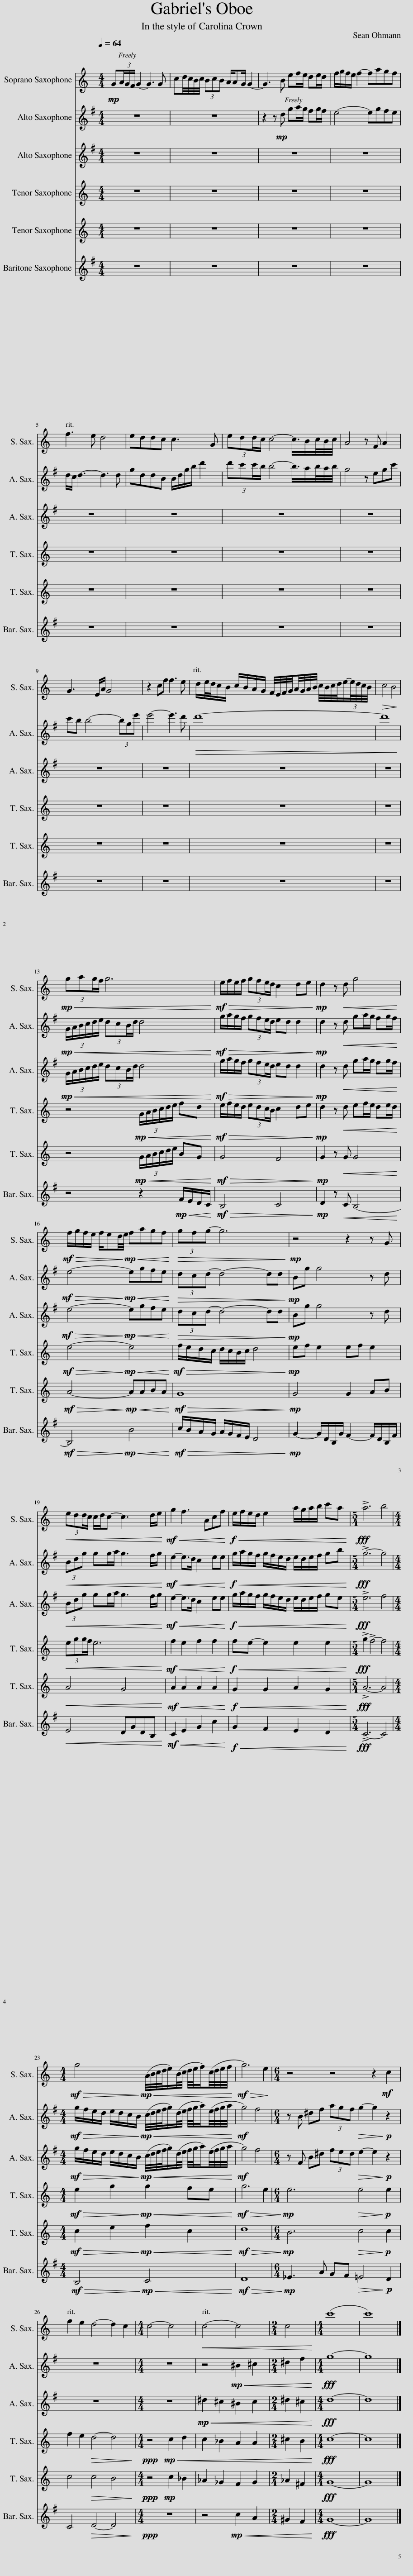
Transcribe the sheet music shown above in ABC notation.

X:1
%%score 1 2 3 4 5 6
L:1/8
Q:1/4=64
M:4/4
I:linebreak $
K:none
V:1 treble transpose=-2
V:2 treble transpose=-9
V:3 treble transpose=-9
V:4 treble transpose=-14
V:5 treble transpose=-14
V:6 treble transpose=-21
V:1
[K:C]!mp! G(3A/G/F/ G2- G3 G | cd/4c/4B/4c/4 (3BcB A/AG/ G2- | G3 B ef/e/ de/d/ | f/g/f/e/ f2- fagf |$ f3 e d4 | %5
 eddc c3 G | (3:2:4edd/c/ c4- c3/4B/c/4B/4c/4 | A4 z F A2 |$ G3 E/A/ G4 | z2 cf f3 e | %10
 d/e/4d/4c/B/ c/B/A/G/ F/4E/4F/4G/4A/4G/4A/4B/4 c/4B/4c/4d/4(3:2:5e/-e/4d/4c/4B/4 |!>(! c4 B4!>)! |$!mp!!<(! (3:2:4gag/f/ g6!<)! |!mf!!>(! e/f/e/f/ (3:2:4gfe/d/ c2 de!>)! |!mp! d2 z!<(! d g4!<)! |$ %15
!mf!!>(! f/g/f/e/ f/ed/4e/4!>)!!mp!!<(! fagf!<)! |!>(! (3gfg- g6!>)! |!mp! z4 z2 z G |$!<(! (3:2:4edd/c/ c/d/c- c3 d/e/!<)! |!mf!!<(! g2 f3 Acf!<)! | %20
!f!!<(! e/f/e/d/ e2 a/g/a/b/ c'a!<)! |[M:5/4]!fff! !>!a6!f! b4 |$[M:4/4]!mf!!>(! g4!>)!!mp!!<(! (A/4B/4c/4d/4e/)(B/4c/4 d/4e/4f/)(c/4d/4e/4f/4!<)! |!mf!!>(! g6) e2!>)! |[M:6/4] z4 z4 z2!mf! c2 |$ %25
 f2 e2 d4- d2 c2 |[M:4/4] c4- c4 |!<(! c4- c4 |[M:2/4] c4!<)! |[M:4/4] (c'8 | %30
 c'8) |] %31
V:2
[K:G] z8 | z8 | z2 z!mp! d ga/g/ fg/f/ | e4- egfe |$ d/c/ d3- d3 d | %5
 gddB B/d/g/b/ d'2 | (3:2:4d'c'c'/b/ b4- b3/4a/b/4a/4b/4 | g4 z egc' |$ c'b b4- (3bge' | e'4- e'3 d' | %10
!>(! d'8- | d'8!>)! |$!mp!!<(! (3:2:6G/A/B/c/d/e/ (3:2:4dcB/d/ d4!<)! |!mf!!>(! g/a/g/f/ (3:2:4gfe/d/ ed d2!>)! |!mp! d2 z!<(! d ga/g/ fg/f/!<)! |$ %15
!mf!!>(! e4-!>)!!mp!!<(! egfe!<)! |!>(! (3dcd- d4- dd!>)! |!mp! Bg g4 z d |$!<(! (3Bdg gg/a/ g3 f/g/!<)! |!mf!!<(! e2- e>d c2 ee!<)! | %20
!f!!<(! g/a/g/f/ g/f/e/d/ e/d/e/f/ gb!<)! |[M:5/4]!fff! !>!g6- g4 |$[M:4/4]!mf!!>(! g/f/e/d/ e/d/c/B/!>)!!mp!!<(! (c/4d/4e/4f/4g/)(d/4e/4 f/4g/4a/)(e/4f/4g/4a/4!<)! |!mf! g4) f4 |[M:6/4] z B ^df (3agf!>(! g2- g2!>)!!p! z2 |$ %25
 z12 |[M:4/4] z8 | z4!mp!!<(! ^B2 ^c2 |[M:2/4] ^d2 f2!<)! |[M:4/4]!fff! g8- | %30
 g8 |] %31
V:3
[K:G] z8 | z8 | z8 | z8 |$ z8 | %5
 z8 | z8 | z8 |$ z8 | z8 | %10
 z8 | z8 |$!mp!!<(! (3:2:6G/A/B/c/d/e/ (3:2:4dcB/d/ d4!<)! |!mf!!>(! g/a/g/f/ (3:2:4gfe/d/ ed d2!>)! |!mp! d2 z!<(! d ga/g/ fg/f/!<)! |$ %15
!mf!!>(! e4-!>)!!mp!!<(! egfe!<)! |!>(! (3dcd- d4- dd!>)! |!mp! Bg g4 z d |$!<(! (3Bdg gg/a/ g3 f/g/!<)! |!mf!!<(! e2- e>d c2 ee!<)! | %20
!f!!<(! g/a/g/f/ g/f/e/d/ e/d/e/f/ ge!<)! |[M:5/4]!fff! !>!e6 f4 |$[M:4/4]!mf!!>(! g/f/e/d/ e/d/c/B/!>)!!mp!!<(! (c/4d/4e/4f/4g/)(d/4e/4 f/4g/4a/)(e/4f/4g/4a/4!<)! |!mf! g4) f4 |[M:6/4] z F B^d (3fed!>(! e2- e2!>)!!p! z2 |$ %25
 z12 |[M:4/4] z8 |!mp!!<(! ^d2 ^c2 ^B2 c2 |[M:2/4] ^d2 ^c2!<)! |[M:4/4]!fff! d8- | %30
 d8 |] %31
V:4
[K:C] z8 | z8 | z8 | z8 |$ z8 | %5
 z8 | z8 | z8 |$ z8 | z8 | %10
 z8 | z8 |$ z4!mp!!<(! (3:2:6G/A/B/c/d/e/ fd!<)! |!mf!!>(! e/f/e/d/ (3:2:4edc/B/ c2 de!>)! |!mp! d2 z!<(! d ef/e/ de/d/!<)! |$ %15
!mf!!>(! e4-!>)!!mp!!<(! e4!<)! |!mf!!>(! f/e/d/c/ d/c/B/c/ d4!>)! |!mp! ef e2 ef e2 |$!<(! (3:2:4egg/f/ e6!<)! |!mf!!<(! f2 e2 f2 f2!<)! | %20
!f!!<(! fe- e2 e2 e2!<)! |[M:5/4]!fff! !>!g2 !>!f4- f4 |$[M:4/4]!mf!!>(! e2 g2!>)!!mp!!<(! g2 fe!<)! |!mf!!>(! g6 e2!>)! |[M:6/4]!mp! e6!>(! e4!>)!!p! e2 |$ %25
 f2 e2!>(! d4- d4!>)! |[M:4/4]!ppp! z4!mp!!<(! c2 d2 | c2 _B2 A2 A2 |[M:2/4] ^c2 B2!<)! |[M:4/4]!fff! c8- | %30
 c8 |] %31
V:5
[K:C] z8 | z8 | z8 | z8 |$ z8 | %5
 z8 | z8 | z8 |$ z8 | z8 | %10
 z8 | z8 |$ z4!mp!!<(! (3:2:6G/A/B/c/d/e/ BG!<)! |!mf!!>(! G4 F4!>)! |!mp! G2 z!<(! G G4!<)! |$ %15
!mf!!>(! A4-!>)!!mp!!<(! AABA!<)! |!mf!!>(! G8!>)! |!mp! G4 G2 AB |$!<(! A4 G4!<)! |!mf!!<(! A2 A2 A2 A2!<)! | %20
!f!!<(! G2 G2 A2 G2!<)! |[M:5/4]!fff! !>!A6- A4 |$[M:4/4]!mf!!>(! c2 e2!>)!!mp!!<(! f2 c2!<)! |!mf!!>(! d8!>)! |[M:6/4]!mp! B6!>(! c4!>)!!p! c2 |$ %25
 c4!>(! c4 B4!>)! |[M:4/4]!ppp! z4!mp! c2 _B2 | _A2 _G2 F2 G2 |[M:2/4] _A2 ^F2 |[M:4/4]!fff! G8- | %30
 G8 |] %31
V:6
[K:G] z8 | z8 | z8 | z8 |$ z8 | %5
 z8 | z8 | z8 |$ z8 | z8 | %10
 z8 | z8 |$ z4 z2!mp!!<(! F/E/D/C/!<)! |!mf!!>(! B,4 C4!>)! |!mp! D2 z!<(! C B,4-!<)! |$ %15
!mf!!>(! B,4!>)!!mp!!<(! B4!<)! |!mf!!>(! c/B/A/G/ A/G/F/E/ D4!>)! |!mp! G2- G/D/B,/G/ F2- F/D/B,/F/ |$!<(! E4 DGDB,!<)! |!mf!!<(! C2 E2 G2 c2!<)! | %20
!f!!<(! G2 F2 E2 D2!<)! |[M:5/4]!fff! !>!C6- C4 |$[M:4/4]!mf!!>(! B,4!>)!!mp!!<(! C4!<)! |!mf!!>(! D8!>)! |[M:6/4]!mp! _E3 A GF!>(! =E4!>)!!p! D2 |$ %25
 C4!>(! D4- D4!>)! |[M:4/4]!ppp! z8 | z4!mp!!<(! c2 A2 |[M:2/4] ^G2 F2!<)! |[M:4/4]!fff! G8- | %30
 G8 |] %31
